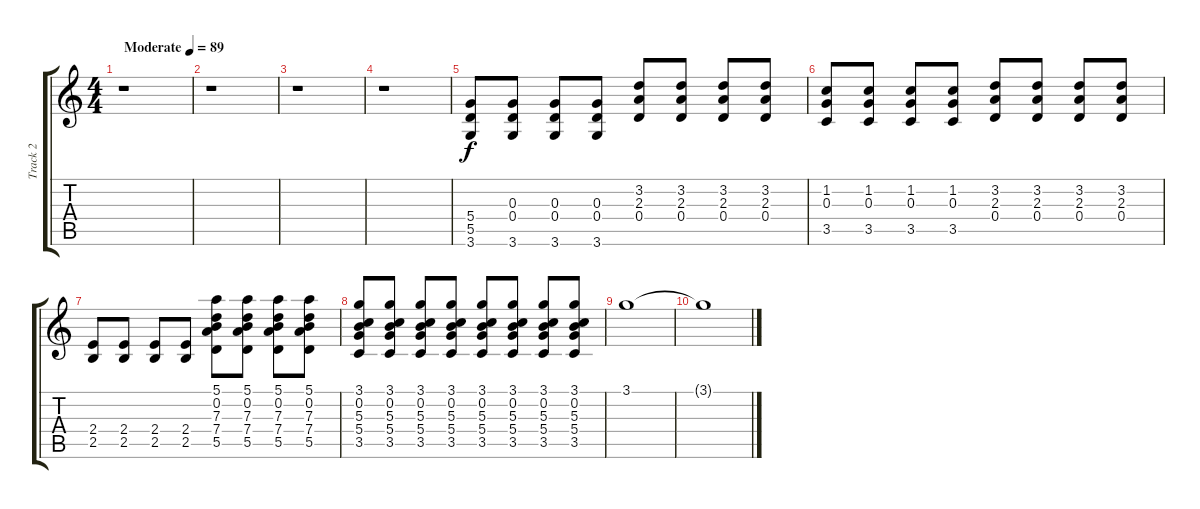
\track ("Track 2" "Track 2") {instrument overdrivenguitar}
\staff {score tabs}
\tuning (E4 B3 G3 D3 A2 E2) {hide}
\ts (4 4)
\tempo (89 "Moderate")
\clef g2
\ks c
r.1{dy f instrument overdrivenguitar} |
r.1 |
r.1 |
r.1 |
(5.4 5.5 3.6).8 (0.3 0.4 3.6).8 (0.3 0.4 3.6).8 (0.3 0.4 3.6).8 (3.2 2.3 0.4).8 (3.2 2.3 0.4).8 (3.2 2.3 0.4).8 (3.2 2.3 0.4).8 |
(1.2 0.3 3.5).8 (1.2 0.3 3.5).8 (1.2 0.3 3.5).8 (1.2 0.3 3.5).8 (3.2 2.3 0.4).8 (3.2 2.3 0.4).8 (3.2 2.3 0.4).8 (3.2 2.3 0.4).8 |
(2.4 2.5).8 (2.4 2.5).8 (2.4 2.5).8 (2.4 2.5).8 (5.1 0.2 7.3 7.4 5.5).8 (5.1 0.2 7.3 7.4 5.5).8 (5.1 0.2 7.3 7.4 5.5).8 (5.1 0.2 7.3 7.4 5.5).8 |
(3.1 0.2 5.3 5.4 3.5).8 (3.1 0.2 5.3 5.4 3.5).8 (3.1 0.2 5.3 5.4 3.5).8 (3.1 0.2 5.3 5.4 3.5).8 (3.1 0.2 5.3 5.4 3.5).8 (3.1 0.2 5.3 5.4 3.5).8 (3.1 0.2 5.3 5.4 3.5).8 (3.1 0.2 5.3 5.4 3.5).8 |
3.1.1{volume 12} |
3.1{t}.1
